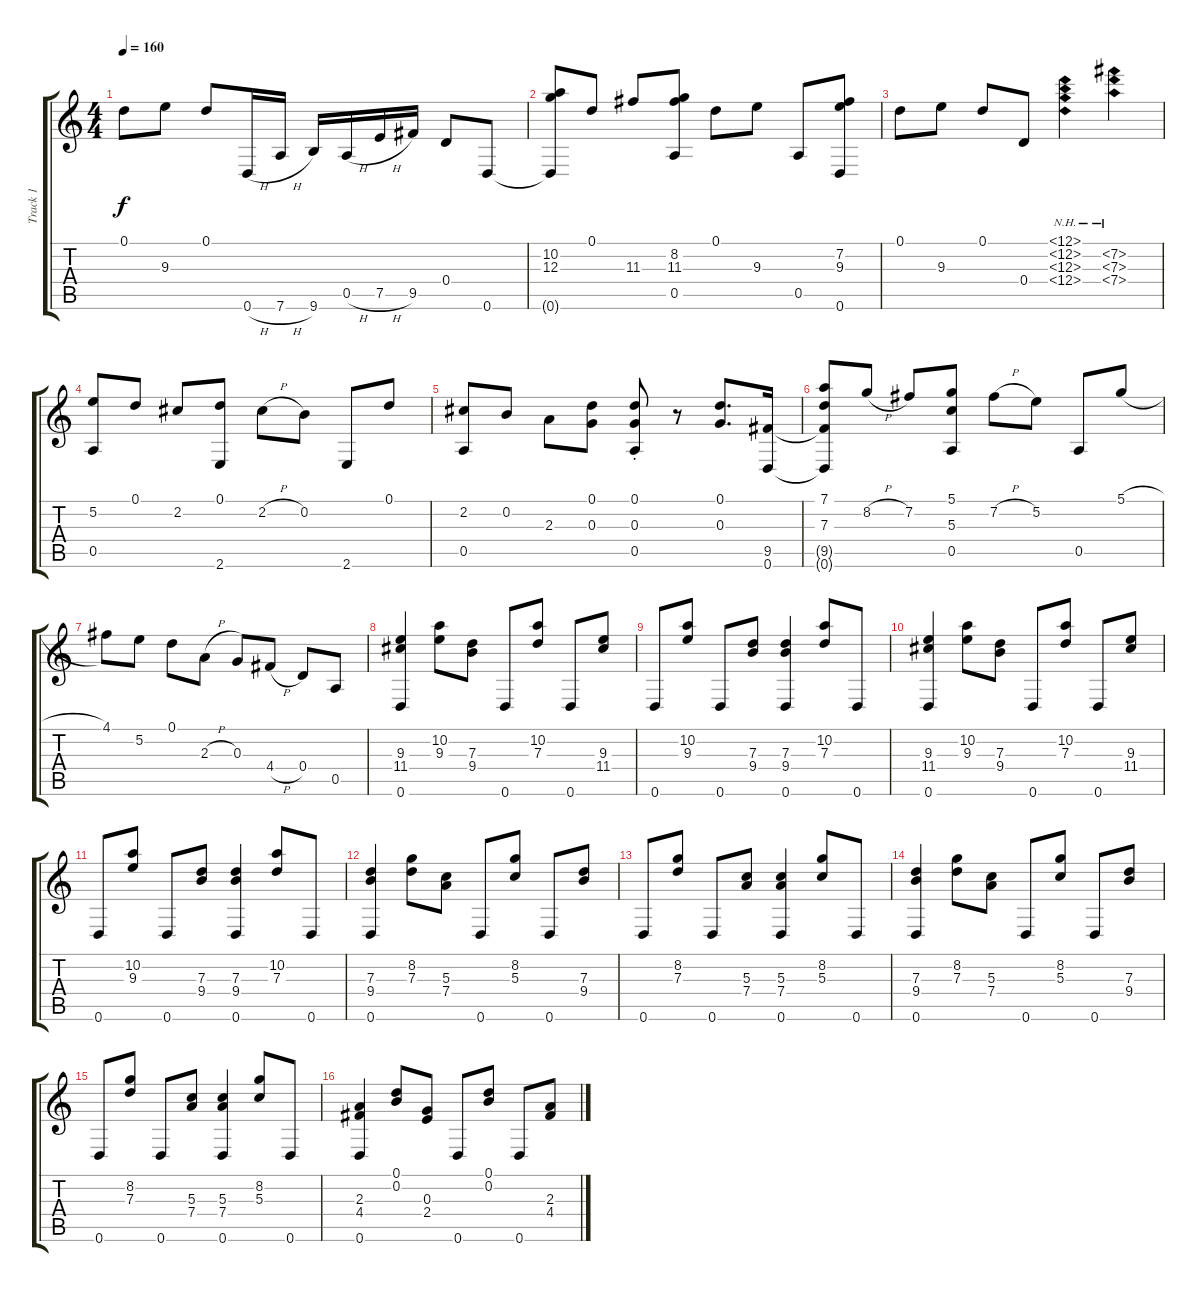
\track ("Track 1" "Track 1") {instrument acousticguitarnylon}
\staff {score tabs}
\tuning (D4 B3 G3 D3 A2 D2) {hide}
\ts (4 4)
\tempo 160
\clef g2
\ks c
0.1.8{dy f} 9.3.8 0.1.8 0.6{h}.16 7.6{h}.16 9.6.16 0.5{h}.16 7.5{h}.16 9.5.16 0.4.8 0.6.8 |
(10.2 12.3 0.6{t}).8 0.1.8 11.3.8 (8.2 11.3 0.5).8 0.1.8 9.3.8 0.5.8 (7.2 9.3 0.6).8 |
0.1.8 9.3.8 0.1.8 0.4.8 (12.1{nh} 12.2{nh} 12.3{nh} 12.4{nh}).4 (7.2{nh} 7.3{nh} 7.4{nh}).4 |
(5.2 0.5).8 0.1.8 2.2.8 (0.1 2.6).8 2.2{h}.8 0.2.8 2.6.8 0.1.8 |
(2.2 0.5).8 0.2.8 2.3.8 (0.1 0.3).8 (0.1{st} 0.3 0.5).8 r.8 (0.1 0.3).8{d} (9.5 0.6).16 |
(7.1 7.3 9.5{t} 0.6{t}).8 8.2{h}.8 7.2.8 (5.1 5.3 0.5).8 7.2{h}.8 5.2.8 0.5.8 5.1{h}.8 |
4.1.8 5.2.8 0.1.8 2.3{h}.8 0.3.8 4.4{h}.8 0.4.8 0.5.8 |
(9.3 11.4 0.6).4 (10.2 9.3).8 (7.3 9.4).8 0.6.8 (10.2 7.3).8 0.6.8 (9.3 11.4).8 |
0.6.8 (10.2 9.3).8 0.6.8 (7.3 9.4).8 (7.3 9.4 0.6).4 (10.2 7.3).8 0.6.8 |
(9.3 11.4 0.6).4 (10.2 9.3).8 (7.3 9.4).8 0.6.8 (10.2 7.3).8 0.6.8 (9.3 11.4).8 |
0.6.8 (10.2 9.3).8 0.6.8 (7.3 9.4).8 (7.3 9.4 0.6).4 (10.2 7.3).8 0.6.8 |
(7.3 9.4 0.6).4 (8.2 7.3).8 (5.3 7.4).8 0.6.8 (8.2 5.3).8 0.6.8 (7.3 9.4).8 |
0.6.8 (8.2 7.3).8 0.6.8 (5.3 7.4).8 (5.3 7.4 0.6).4 (8.2 5.3).8 0.6.8 |
(7.3 9.4 0.6).4 (8.2 7.3).8 (5.3 7.4).8 0.6.8 (8.2 5.3).8 0.6.8 (7.3 9.4).8 |
0.6.8 (8.2 7.3).8 0.6.8 (5.3 7.4).8 (5.3 7.4 0.6).4 (8.2 5.3).8 0.6.8 |
(2.3 4.4 0.6).4 (0.1 0.2).8 (0.3 2.4).8 0.6.8 (0.1 0.2).8 0.6.8 (2.3 4.4).8
